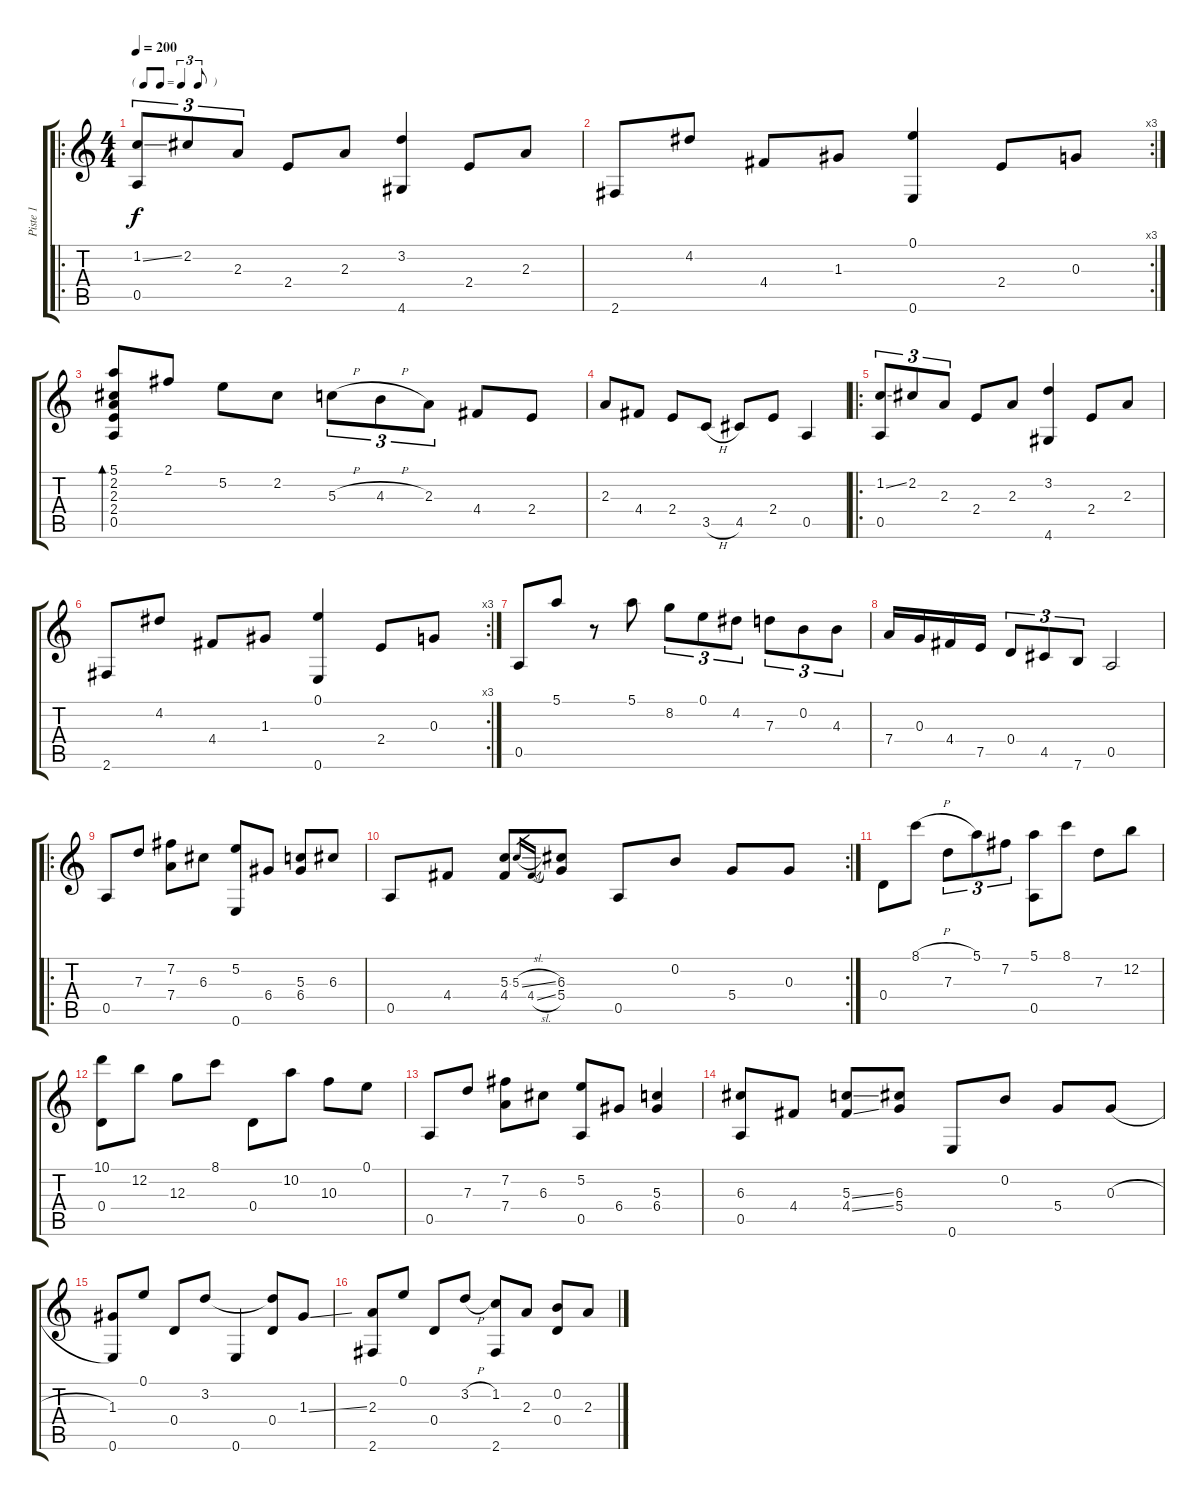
\track ("Piste 1" "Piste 1") {instrument electricguitarmuted}
\staff {score tabs}
\tuning (E4 B3 G3 D3 A2 E2) {hide}
\ro
\ts (4 4)
\tf triplet8th
\tempo 200
\clef g2
\ks c
(1.2{ss} 0.5).8{tu (3 2) dy f instrument electricguitarmuted} 2.2.8{tu (3 2)} 2.3.8{tu (3 2)} 2.4.8 2.3.8 (3.2 4.6).4 2.4.8 2.3.8 |
\rc 3
2.6.8 4.2.8 4.4.8 1.3.8 (0.1 0.6).4 2.4.8 0.3.8 |
(5.1 2.2 2.3 2.4 0.5).8{bd 240} 2.1.8 5.2.8 2.2.8 5.3{h}.8{tu (3 2)} 4.3{h}.8{tu (3 2)} 2.3.8{tu (3 2)} 4.4.8 2.4.8 |
2.3.8 4.4.8 2.4.8 3.5{h}.8 4.5.8 2.4.8 0.5.4 |
\ro
(1.2{ss} 0.5).8{tu (3 2)} 2.2.8{tu (3 2)} 2.3.8{tu (3 2)} 2.4.8 2.3.8 (3.2 4.6).4 2.4.8 2.3.8 |
\rc 3
2.6.8 4.2.8 4.4.8 1.3.8 (0.1 0.6).4 2.4.8 0.3.8 |
0.5.8 5.1.8 r.8 5.1.8 8.2.8{tu (3 2)} 0.1.8{tu (3 2)} 4.2.8{tu (3 2)} 7.3.8{tu (3 2)} 0.2.8{tu (3 2)} 4.3.8{tu (3 2)} |
7.4.16 0.3.16 4.4.16 7.5.16 0.4.8{tu (3 2)} 4.5.8{tu (3 2)} 7.6.8{tu (3 2)} 0.5.2 |
\ro
0.5.8 7.3.8 (7.2 7.4).8 6.3.8 (5.2 0.6).8 6.4.8 (5.3 6.4).8 6.3.8 |
\rc 2
0.5.8 4.4.8 (5.3 4.4).8 5.3{sl}.16{gr} 4.4{sl}.16{gr} (6.3 5.4).8 0.5.8 0.2.8 5.4.8 0.3.8 |
0.4.8 8.1{h}.8 7.3.8{tu (3 2)} 5.1.8{tu (3 2)} 7.2.8{tu (3 2)} (5.1 0.5).8 8.1.8 7.3.8 12.2.8 |
(10.1 0.4).8 12.2.8 12.3.8 8.1.8 0.4.8 10.2.8 10.3.8 0.1.8 |
0.5.8 7.3.8 (7.2 7.4).8 6.3.8 (5.2 0.5).8 6.4.8 (5.3 6.4).4 |
(6.3 0.5).8 4.4.8 (5.3{ss} 4.4{ss}).8 (6.3 5.4).8 0.6.8 0.2.8 5.4.8 0.3{h}.8 |
(1.3 0.6).8 0.1.8 0.4.8 3.2.8 0.6.4 (3.2{t} 0.4).8 1.3{ss}.8 |
(2.3 2.6).8 0.1.8 0.4.8 3.2{h}.8 (1.2 2.6).8 2.3.8 (0.2 0.4).8 2.3.8
